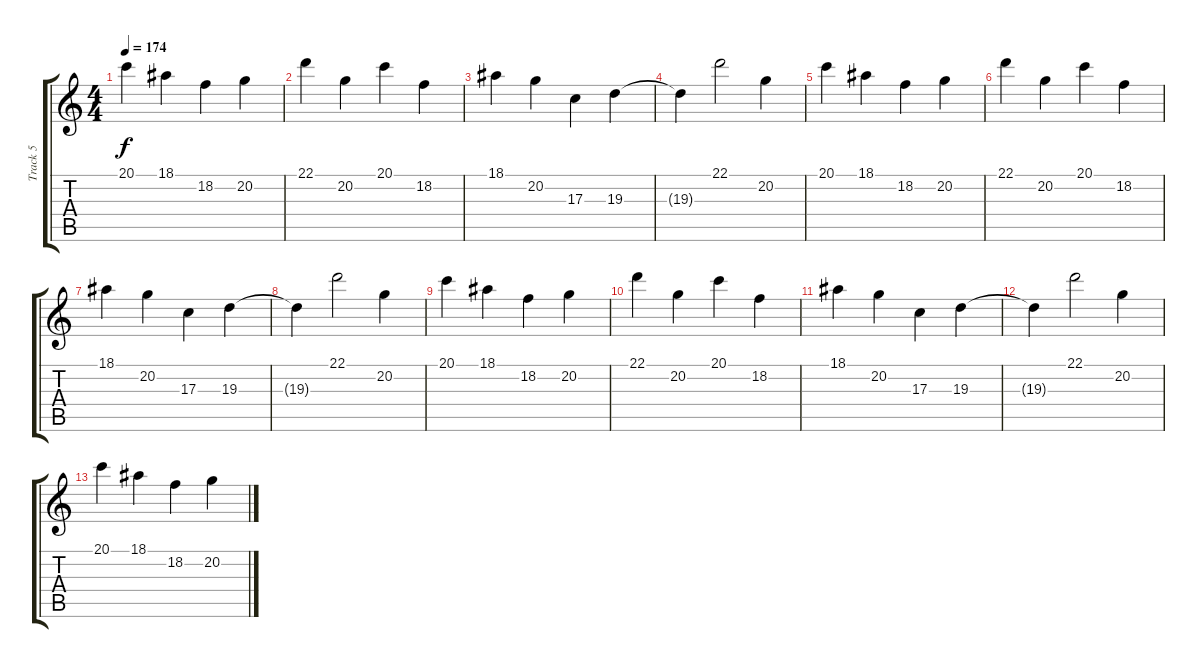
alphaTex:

\track ("Track 5" "Track 5") {instrument clarinet}
\staff {score tabs}
\tuning (E4 B3 G3 D3 A2 E2) {hide}
\ts (4 4)
\tempo 174
\clef g2
\ks c
20.1.4{dy f} 18.1.4 18.2.4 20.2.4 |
22.1.4 20.2.4 20.1.4 18.2.4 |
18.1.4 20.2.4 17.3.4 19.3.4 |
19.3{t}.4 22.1.2 20.2.4 |
20.1.4 18.1.4 18.2.4 20.2.4 |
22.1.4 20.2.4 20.1.4 18.2.4 |
18.1.4 20.2.4 17.3.4 19.3.4 |
19.3{t}.4 22.1.2 20.2.4 |
20.1.4 18.1.4 18.2.4 20.2.4 |
22.1.4 20.2.4 20.1.4 18.2.4 |
18.1.4 20.2.4 17.3.4 19.3.4 |
19.3{t}.4 22.1.2 20.2.4 |
20.1.4 18.1.4 18.2.4 20.2.4
